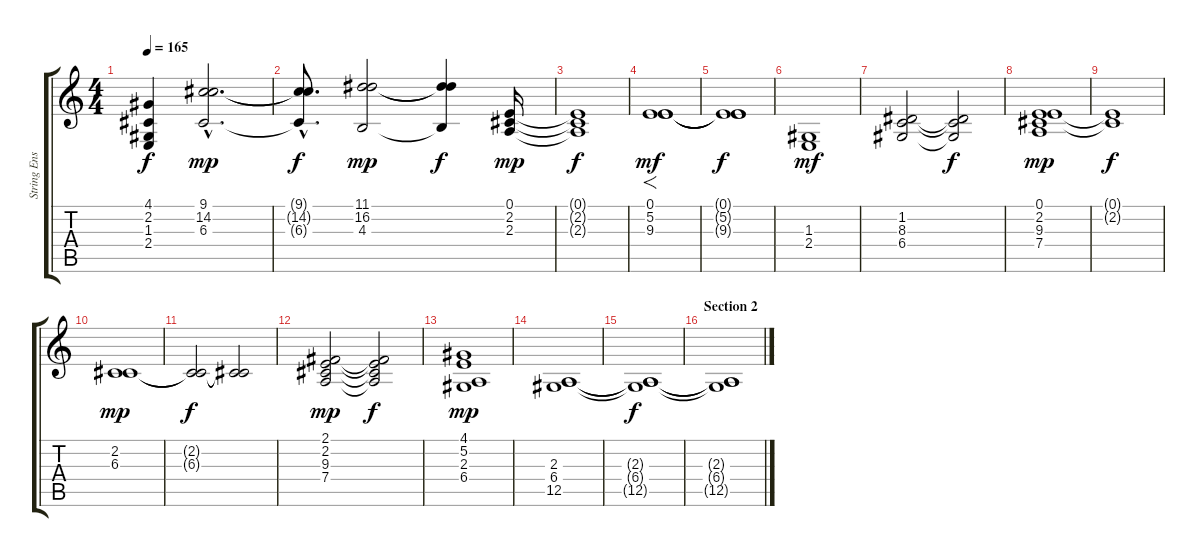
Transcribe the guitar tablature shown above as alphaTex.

\track ("String Ensemble" "String Ens") {instrument stringensemble1}
\staff {score tabs}
\tuning (E4 B3 G3 D3 A2 E2) {hide}
\ts (4 4)
\tempo 165
\clef g2
\ks c
(4.1{t} 2.2{t} 1.3{t} 2.4{t}).4{dy f volume 7} (9.1{hac} 14.2{hac} 6.3{hac}).2{d dy mp volume 11} |
(9.1{hac t} 14.2{hac t} 6.3{hac t}).8{d dy f volume 7} (11.1 16.2 4.3).2{dy mp volume 11} (11.1{t} 16.2{t} 4.3{t}).4{dy f volume 4} (0.1 2.2 2.3).16{dy mp volume 11} |
(0.1{t} 2.2{t} 2.3{t}).1{dy f} |
(0.1 5.2 9.3).1{f dy mf} |
(0.1{t} 5.2{t} 9.3{t}).1{dy f} |
(1.3 2.4).1{dy mf} |
(1.2 8.3 6.4).2 (1.2{t} 8.3{t} 6.4{t}).2{dy f volume 7} |
(0.1 2.2 9.3 7.4).1{dy mp volume 11} |
(0.1{t} 2.2{t}).1{dy f} |
(2.2 6.3).1{dy mp} |
(2.2{t} 6.3{t}).2{dy f} (2.2{t} 6.3{t}).2{volume 7} |
(2.1 2.2 9.3 7.4).2{dy mp volume 11} (2.1{t} 2.2{t} 9.3{t} 7.4{t}).2{dy f volume 8} |
(4.1 5.2 2.3 6.4).1{dy mp volume 11} |
(2.3 6.4 12.5).1 |
(2.3{t} 6.4{t} 12.5{t}).1{dy f volume 5} |
\section ("" "Section 2")
(2.3{t} 6.4{t} 12.5{t}).1
